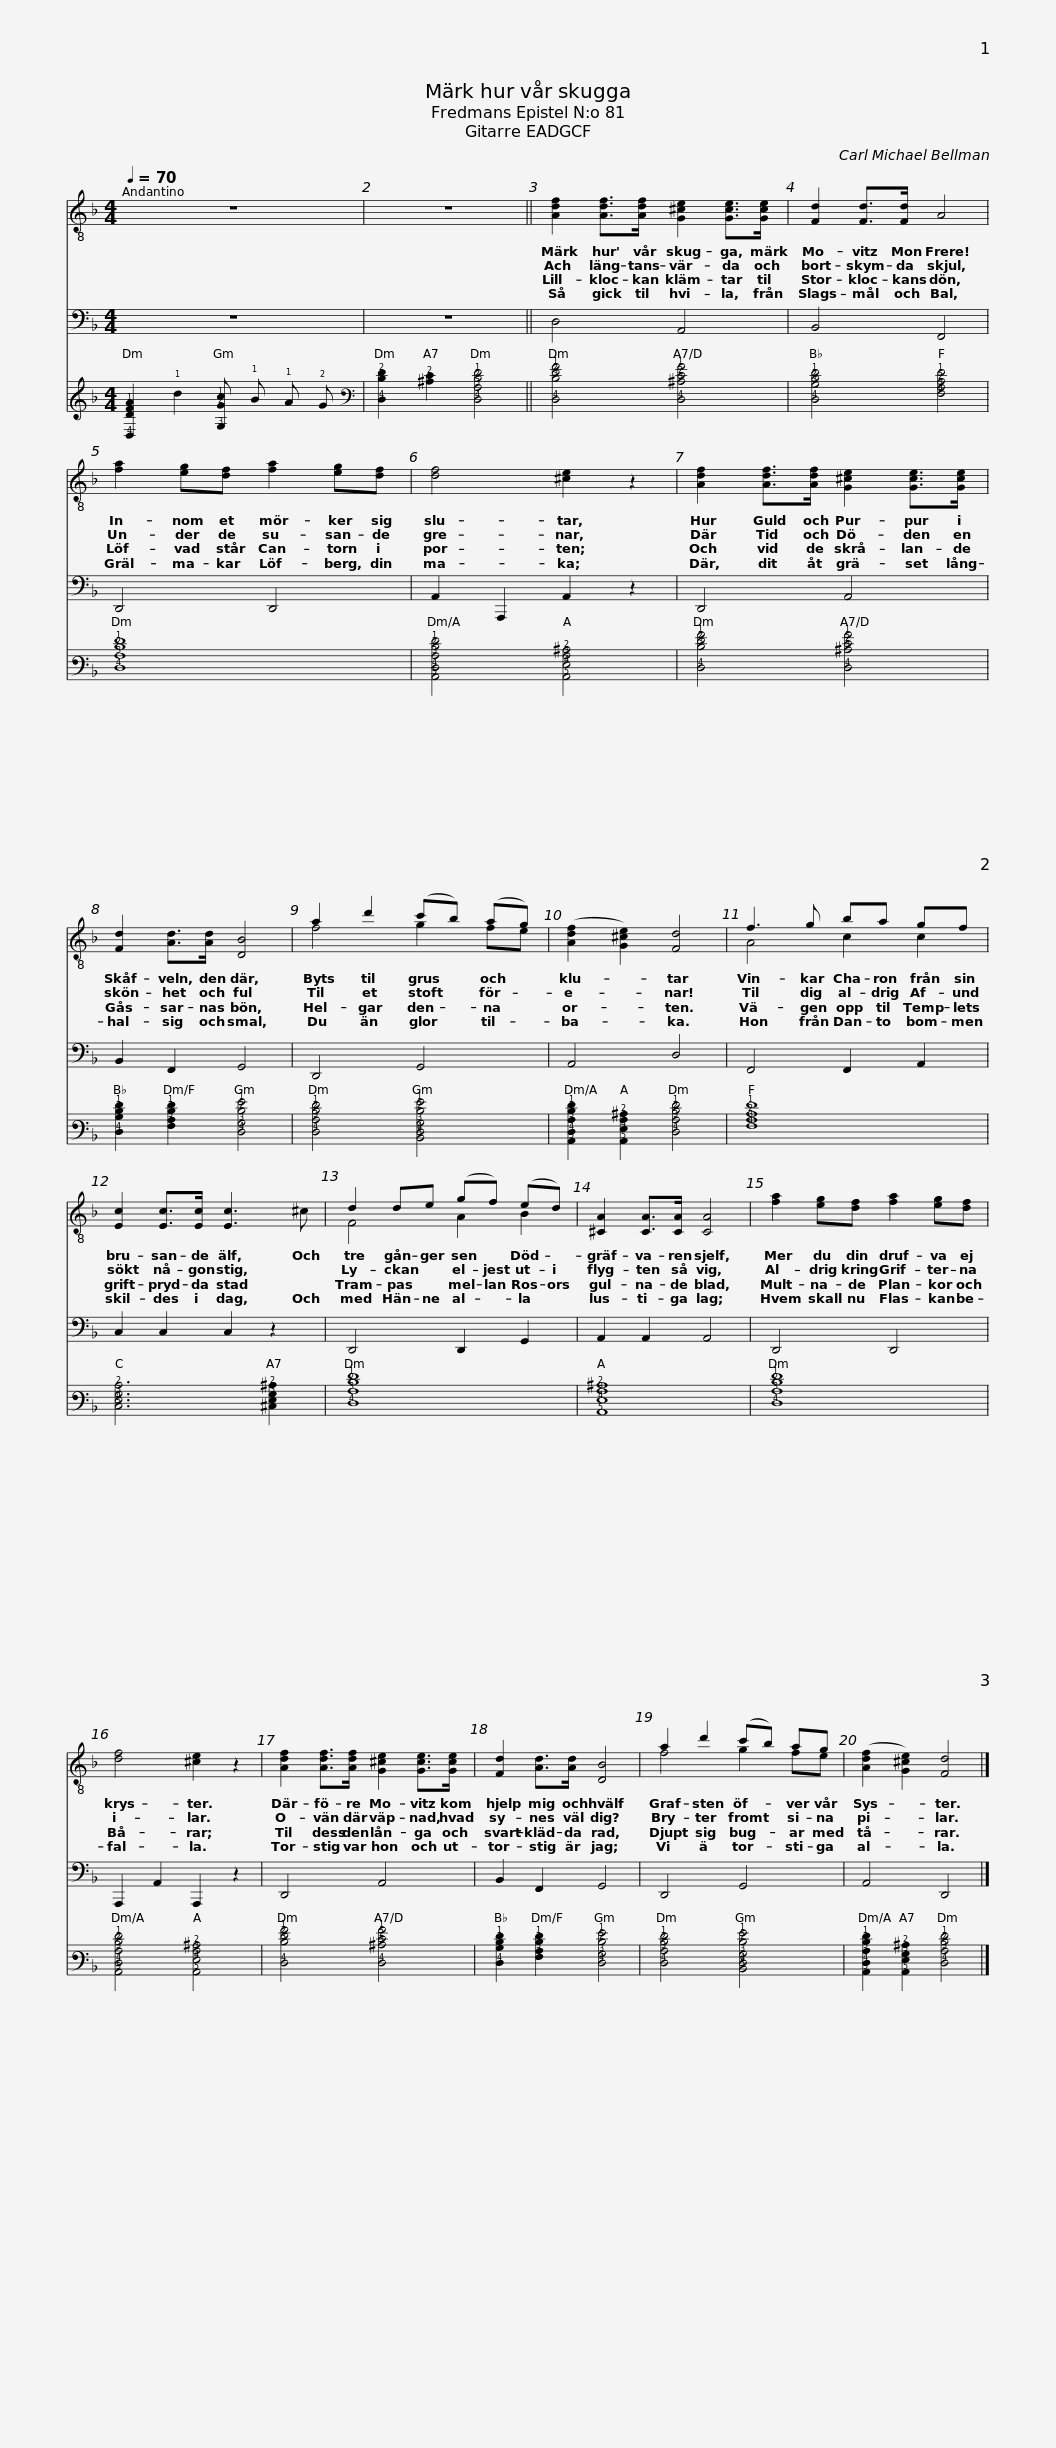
X:1
%%score ( 1 2 ) 3 4
L:1/8
Q:1/4=70
M:4/4
I:linebreak $
K:F
V:1 treble-8
V:2 treble-8
V:3 bass transpose=-12
V:4 tab stafflines=6 strings="E2,A2,D3,G3,C4,F4 nostems"
V:1
 z8 | z8 ||$ [Adf]2 [Adf]>[Adf] [G^ce]2 [Gce]>[Gce] | [Fd]2 [Fd]>[Fd] A4 | [fa]2 [eg][df] [fa]2 [eg][df] | %5
 [df]4 [^ce]2 z2 |$ [Adf]2 [Adf]>[Adf] [G^ce]2 [Gce]>[Gce] | [Fd]2 [Ad]>[Ad] [DB]4 | a2 d'2 (c'b) (ag) | ([Adf]2 [G^ce]2) [Fd]4 |$ %10
 f3 g ba gf | [Ec]2 [Ec]>[Ec] [Ec]3 ^c | d2 de (gf) (ed) |$ [^CA]2 [CA]>[CA] [CA]4 | [fa]2 [eg][df] [fa]2 [eg][df] | %15
 [df]4 [^ce]2 z2 |$ [Adf]2 [Adf]>[Adf] [G^ce]2 [Gce]>[Gce] | [Fd]2 [Ad]>[Ad] [DB]4 | a2 d'2 (c'b) ag | ([Adf]2 [G^ce]2) [Fd]4 |] %20
V:2
 x8 | x8 ||$ x8 | x8 | x8 | %5
 x8 |$ x8 | x8 | f4 g2 fe | x8 |$ %10
 A4 c2 c2 | x8 | F4 A2 B2 |$ x8 | x8 | %15
 x8 |$ x8 | x8 | f4 g2 fe | x8 |] %20
V:3
 z8 | z8 ||$ D,4 A,,4 | B,,4 F,,4 | D,,4 D,,4 | %5
 A,,2 A,,,2 A,,2 z2 |$ D,,4 A,,4 | B,,2 F,,2 G,,4 | D,,4 G,,4 | A,,4 D,4 |$ %10
 F,,4 F,,2 A,,2 | C,2 C,2 C,2 z2 | D,,4 D,,2 G,,2 |$ A,,2 A,,2 A,,4 | D,,4 D,,4 | %15
 A,,,2 A,,2 A,,,2 z2 |$ D,,4 A,,4 | B,,2 F,,2 G,,4 | D,,4 G,,4 | A,,4 D,,4 |] %20
V:4
 [!4!D,!3!D!2!F!1!A]2 !1!d2 [!3!G,!2!G!1!c] !1!B !1!A !2!G | [!4!D,!3!D!2!F]2 [!3!^C!2!E]2 [!4!D,!3!A,!2!D!1!F]4 ||$ [!4!D,!3!D!2!F!1!A]4 [!4!D,!3!^C!2!E!1!A]4 | [!4!D,!3!B,!2!D!1!F]4 [!4!F,!3!A,!2!C!1!F]4 | [!4!D,!3!A,!2!D!1!F]8 | %5
 [!5!A,,!4!D,!3!A,!2!D!1!F]4 [!5!A,,!4!E,!3!A,!2!^C]4 |$ [!4!D,!3!D!2!F!1!A]4 [!4!D,!3!^C!2!E!1!A]4 | [!4!D,!3!B,!2!D!1!F]2 [!4!F,!3!A,!2!D!1!F]2 [!4!D,!3!G,!2!D!1!G]4 | [!4!D,!3!A,!2!D!1!F]4 [!5!B,,!4!D,!3!G,!2!D!1!G]4 | [!5!A,,!4!D,!3!A,!2!D!1!F]2 [!5!A,,!4!E,!3!A,!2!^C]2 [!4!D,!3!A,!2!D!1!F]4 |$ %10
 [!4!F,!3!A,!2!C!1!F]8 | [!5!C,!4!E,!3!G,!2!C]6 [!5!^C,!4!E,!3!G,!2!^C]2 | [!4!D,!3!A,!2!D!1!F]8 |$ [!5!A,,!4!E,!3!A,!2!^C]8 | [!4!D,!3!A,!2!D!1!F]8 | %15
 [!5!A,,!4!D,!3!A,!2!D!1!F]4 [!5!A,,!4!E,!3!A,!2!^C]4 |$ [!4!D,!3!D!2!F!1!A]4 [!4!D,!3!^C!2!E!1!A]4 | [!4!D,!3!B,!2!D!1!F]2 [!4!F,!3!A,!2!D!1!F]2 [!4!D,!3!G,!2!D!1!G]4 | [!4!D,!3!A,!2!D!1!F]4 [!5!B,,!4!D,!3!G,!2!D!1!G]4 | [!5!A,,!4!D,!3!A,!2!D!1!F]2 [!5!A,,!4!E,!3!G,!2!^C]2 [!4!D,!3!A,!2!D!1!F]4 |] %20
